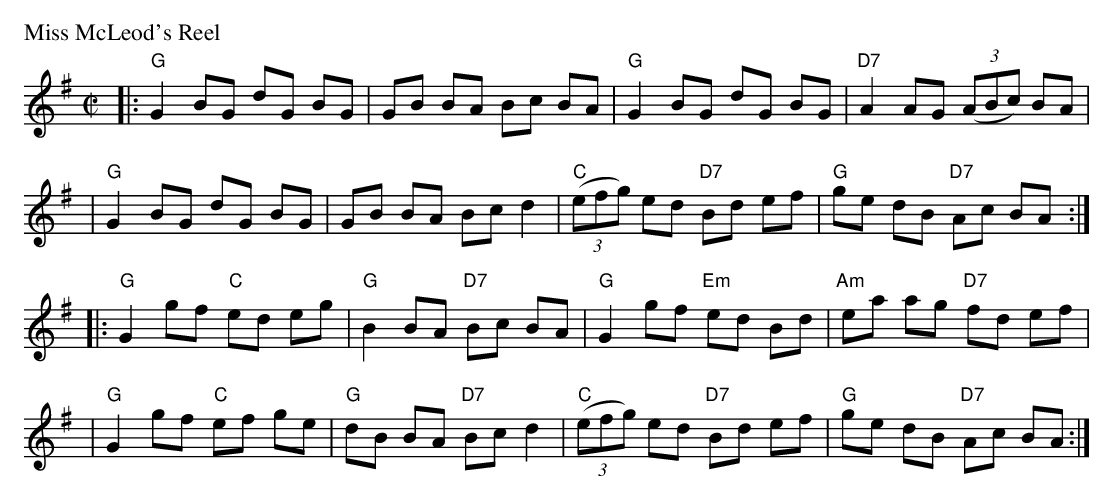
X:1
P: Miss McLeod's Reel
M: C|
L: 1/8
K: G
|:"G"G2 BG dG BG | GB BA Bc BA | "G"G2 BG dG BG | "D7"A2 AG ((3ABc) BA |
| "G"G2 BG dG BG | GB BA Bc d2 | "C"((3efg) ed "D7"Bd ef | "G"ge dB "D7"Ac BA :|
|:"G"G2 gf "C"ed eg | "G"B2 BA "D7"Bc BA | "G"G2 gf "Em"ed Bd | "Am"ea ag "D7"fd ef |
| "G"G2 gf "C"ef ge | "G"dB BA "D7"Bc d2 | "C"((3efg) ed "D7"Bd ef | "G"ge dB "D7"Ac BA :|
